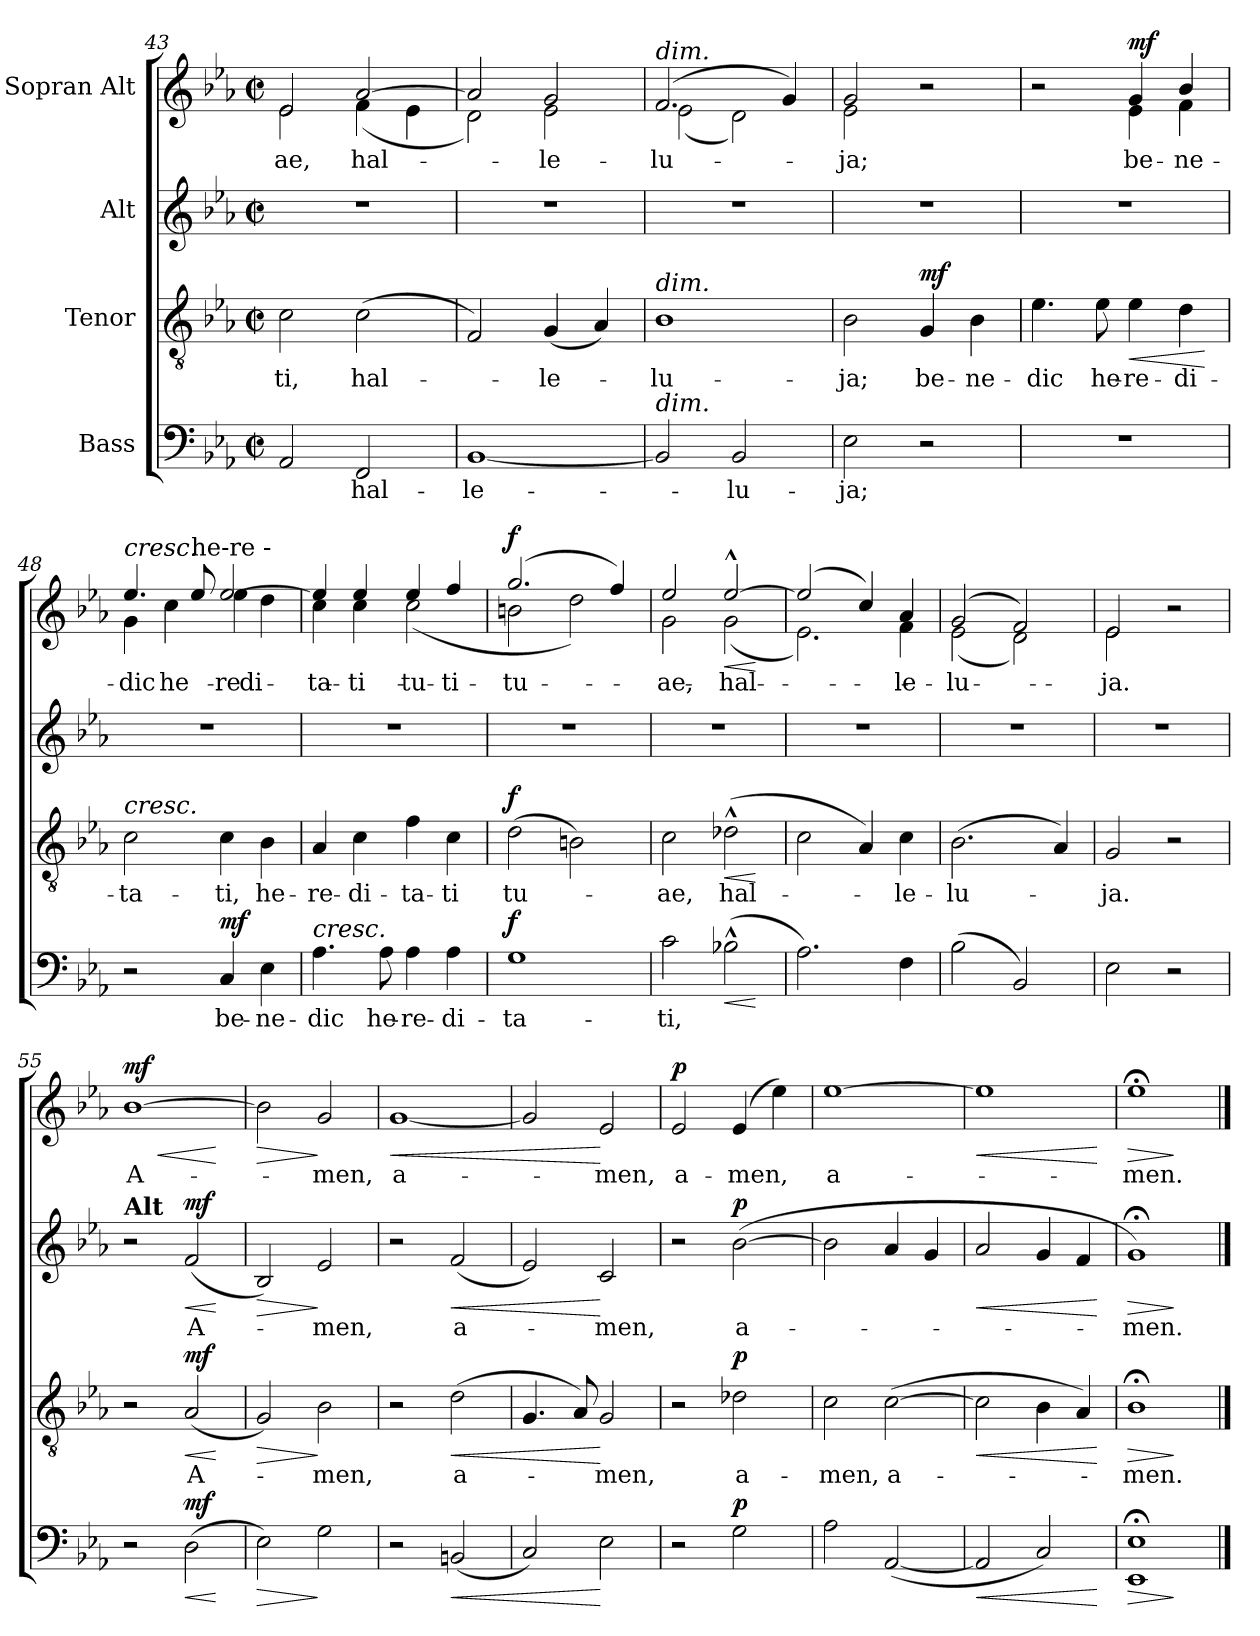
**kern	**text	**dynam	**kern	**text	**dynam	**kern	**text	**dynam	**kern	**text	**dynam
*part4	*part4	*part4	*part3	*part3	*part3	*part2	*part2	*part2	*part1	*part1	*part1
*staff4	*staff4	*staff4	*staff3	*staff3	*staff3	*staff2	*staff2	*staff2	*staff1	*staff1	*staff1
*I"Bass	*	*	*I"Tenor	*	*	*I"Alt	*	*	*I"Sopran Alt	*	*
*clefF4	*	*	*clefGv2	*	*	*clefG2	*	*	*clefG2	*	*
*k[b-e-a-]	*	*	*k[b-e-a-]	*	*	*k[b-e-a-]	*	*	*k[b-e-a-]	*	*
*M2/2	*	*	*M2/2	*	*	*M2/2	*	*	*M2/2	*	*
*met(c|)	*	*	*met(c|)	*	*	*met(c|)	*	*	*met(c|)	*	*
=43	=43	=43	=43	=43	=43	=43	=43	=43	=43	=43	=43
*	*	*	*	*	*	*	*	*	*^	*	*
2AA-/	.	.	2c\	-ti,	.	1r	.	.	2e-/	2e-\	-ae,	.
2FF/	hal-	.	(2c\	hal-	.	.	.	.	[2a-/	(4f\	hal-	.
.	.	.	.	.	.	.	.	.	.	4e-\	.	.
=44	=44	=44	=44	=44	=44	=44	=44	=44	=44	=44	=44	=44
[1BB-	-le-	.	2F/)	.	.	1r	.	.	2a-/]	2d\)	.	.
.	.	.	(4G/	-le-	.	.	.	.	2g/	2e-\	-le-	.
.	.	.	4A-/)	.	.	.	.	.	.	.	.	.
=45	=45	=45	=45	=45	=45	=45	=45	=45	=45	=45	=45	=45
!	!	!	!	!	!	!	!	!	!LO:TX:a:i:t=dim.	!	!	!
!	!	!	!LO:TX:a:i:t=dim.	!	!	!	!	!	!	!	!	!
!LO:TX:a:i:t=dim.	!	!	!	!	!	!	!	!	!	!	!	!
2BB-/]	.	.	1B-	-lu-	.	1r	.	.	(2.f/	(2e-\	-lu-	.
2BB-/	-lu-	.	.	.	.	.	.	.	.	2d\)	.	.
.	.	.	.	.	.	.	.	.	4g/)	.	.	.
=46	=46	=46	=46	=46	=46	=46	=46	=46	=46	=46	=46	=46
2E-\	-ja;	.	2B-\	-ja;	.	1r	.	.	2g/	2e-\	-ja;	.
!	!	!	!	!	!LO:DY:a	!	!	!	!	!	!	!
2r	.	.	4G/	be-	mf	.	.	.	2r	2ryy	.	.
.	.	.	4B-\	-ne-	.	.	.	.	.	.	.	.
!!LO:LB:g=z	!!
=47	=47	=47	=47	=47	=47	=47	=47	=47	=47	=47	=47	=47
1r	.	.	4.e-\	-dic	.	1r	.	.	2r	2ryy	.	.
.	.	.	8e-\	he-	.	.	.	.	.	.	.	.
!	!	!	!	!	!LO:HP:b	!	!	!	!	!	!	!LO:DY:a
.	.	.	4e-\	-re-	<	.	.	.	4g/	4e-\	be-	mf
.	.	.	4d\	-di-	.	.	.	.	4b-/	4f\	-ne-	.
*	*	*	*	*	*	*	*	*	*v	*v	*	*
.	.	.	.	.	[	.	.	.	.	.	.
=48	=48	=48	=48	=48	=48	=48	=48	=48	=48	=48	=48
*	*	*	*	*	*	*	*	*	*^	*	*
!	!	!	!	!	!	!	!	!	!LO:TX:a:i:t=cresc.	!	!	!
!	!	!	!LO:TX:a:i:t=cresc.	!	!	!	!	!	!	!	!	!
2r	.	.	2c\	-ta-	.	1r	.	.	4.ee-/	4g\	-dic	.
.	.	.	.	.	.	.	.	.	.	4cc\	he-	.
!	!	!	!	!	!	!	!	!	!LO:TX:a:t=he-re   -	!	!	!
.	.	.	.	.	.	.	.	.	8ee-/	.	.	.
!	!	!LO:DY:a	!	!	!	!	!	!	!	!	!	!
4C/	be-	mf	4c\	-ti,	.	.	.	.	[2ee-/	4ee-\	-re-	.
4E-\	-ne-	.	4B-\	he-	.	.	.	.	.	4dd\	-di-	.
=49	=49	=49	=49	=49	=49	=49	=49	=49	=49	=49	=49	=49
!LO:TX:a:i:t=cresc.	!	!	!	!	!	!	!	!	!	!	!	!
4.A-\	-dic	.	4A-/	-re-	.	1r	.	.	4ee-/]	4cc\	-ta-	.
.	.	.	4c\	-di-	.	.	.	.	4ee-/	4cc\	-ti	.
8A-\	he-	.	.	.	.	.	.	.	.	.	.	.
4A-\	-re-	.	4f\	-ta-	.	.	.	.	4ee-/	(2cc\	tu-	.
4A-\	-di-	.	4c\	-ti	.	.	.	.	4ff/	.	-ti	.
=50	=50	=50	=50	=50	=50	=50	=50	=50	=50	=50	=50	=50
!	!	!LO:DY:a	!	!	!LO:DY:a	!	!	!	!	!	!	!LO:DY:a
1G	-ta-	f	(2d\	tu-	f	1r	.	.	(2.gg/	2bn\	tu-	f
.	.	.	2Bn\)	.	.	.	.	.	.	2dd\)	.	.
.	.	.	.	.	.	.	.	.	4ff/)	.	.	.
=51	=51	=51	=51	=51	=51	=51	=51	=51	=51	=51	=51	=51
2c\	-ti,	.	2c\	-ae,	.	1r	.	.	2ee-/	2g\	-ae,	.
!	!	!LO:HP:b	!	!	!LO:HP:b	!	!	!	!	!	!	!LO:HP:b
(2B-X^^\	.	<	(2d-X^^\	hal-	<	.	.	.	[2ee-^^/	(2g\	hal-	<
*	*	*	*	*	*	*	*	*	*v	*v	*	*
.	.	[	.	.	[	.	.	.	.	.	[
=52	=52	=52	=52	=52	=52	=52	=52	=52	=52	=52	=52
*	*	*	*	*	*	*	*	*	*^	*	*
2.A-\)	.	.	2c\	.	.	1r	.	.	(2ee-/]	2.e-\)	.	.
.	.	.	4A-/)	.	.	.	.	.	4cc/)	.	.	.
4F\	.	.	4c\	-le-	.	.	.	.	4a-/	4f\	-le-	.
=53	=53	=53	=53	=53	=53	=53	=53	=53	=53	=53	=53	=53
(2B-\	.	.	(2.B-\	-lu-	.	1r	.	.	(2g/	(2e-\	-lu-	.
2BB-/)	.	.	.	.	.	.	.	.	2f/)	2d\)	.	.
.	.	.	4A-/)	.	.	.	.	.	.	.	.	.
=54	=54	=54	=54	=54	=54	=54	=54	=54	=54	=54	=54	=54
2E-\	.	.	2G/	-ja.	.	1r	.	.	2e-/	2e-\	-ja.	.
2r	.	.	2r	.	.	.	.	.	2r	2ryy	.	.
!!LO:LB:g=z
=55	=55	=55	=55	=55	=55	=55	=55	=55	=55	=55	=55	=55
!	!	!	!	!	!	!	!	!	!LO:TX:a:B:t=Sopran	!	!	!
!	!	!	!	!	!	!LO:TX:a:B:t=Alt	!	!	!	!	!	!
!	!	!	!	!	!	!	!	!	!	!	!	!LO:HP:b
!	!	!	!	!	!	!	!	!	!	!	!	!LO:DY:n=1:a
*	*	*	*	*	*	*	*	*	*v	*v	*	*
2r	.	.	2r	.	.	2r	.	.	[1b-	A-	< mf
!	!	!LO:HP:b	!	!	!LO:HP:b	!	!	!LO:HP:b	!	!	!
!	!	!LO:DY:n=1:a	!	!	!LO:DY:n=1:a	!	!	!LO:DY:n=1:a	!	!	!
(2D\	.	< mf	(2A-/	A-	< mf	(2f/	A-	< mf	.	.	.
.	.	[	.	.	[	.	.	[	.	.	[
=56	=56	=56	=56	=56	=56	=56	=56	=56	=56	=56	=56
!	!	!LO:HP:b	!	!	!LO:HP:b	!	!	!LO:HP:b	!	!	!LO:HP:b
2E-\)	.	>	2G/)	.	>	2B-/)	.	>	2b-\]	.	>
2G\	.	]	2B-\	-men,	]	2e-/	-men,	]	2g/	-men,	]
=57	=57	=57	=57	=57	=57	=57	=57	=57	=57	=57	=57
!	!	!	!	!	!	!	!	!	!	!	!LO:HP:b
2r	.	.	2r	.	.	2r	.	.	[1g	a-	<
!	!	!LO:HP:b	!	!	!LO:HP:b	!	!	!LO:HP:b	!	!	!
(2BBn/	.	<	(2d\	a-	<	(2f/	a-	<	.	.	.
=58	=58	=58	=58	=58	=58	=58	=58	=58	=58	=58	=58
2C/)	.	.	4.G/	.	.	2e-/)	.	.	2g/]	.	.
.	.	.	8A-/)	.	.	.	.	.	.	.	.
2E-\	.	[	2G/	-men,	[	2c/	-men,	[	2e-/	-men,	[
=59	=59	=59	=59	=59	=59	=59	=59	=59	=59	=59	=59
!	!	!	!	!	!	!	!	!	!	!	!LO:DY:a
2r	.	.	2r	.	.	2r	.	.	2e-/	a-	p
!	!	!LO:DY:a	!	!	!LO:DY:a	!	!	!LO:DY:a	!	!	!
2G\	.	p	2d-X\	a-	p	([2b-\	a-	p	(4e-/	-men,	.
.	.	.	.	.	.	.	.	.	4ee-\)	.	.
=60	=60	=60	=60	=60	=60	=60	=60	=60	=60	=60	=60
2A-\	.	.	2c\	-men,	.	2b-\]	.	.	[1ee-	a-	.
([2AA-/	.	.	([2c\	a-	.	4a-/	.	.	.	.	.
.	.	.	.	.	.	4g/	.	.	.	.	.
=61	=61	=61	=61	=61	=61	=61	=61	=61	=61	=61	=61
!	!	!LO:HP:b	!	!	!LO:HP:b	!	!	!LO:HP:b	!	!	!LO:HP:b
2AA-/]	.	<	2c\]	.	<	2a-/	.	<	1ee-]	.	<
2C/)	.	.	4B-\	.	.	4g/	.	.	.	.	.
.	.	.	4A-/)	.	.	4f/	.	.	.	.	.
.	.	[	.	.	[	.	.	[	.	.	[
=62	=62	=62	=62	=62	=62	=62	=62	=62	=62	=62	=62
!	!	!LO:HP:b	!	!	!LO:HP:b	!	!	!LO:HP:b	!	!	!LO:HP:b
1EE-;< 1E-;<	.	>	1B-;<	-men.	>	1g;<)	-men.	>	1ee-;<	-men.	>
.	.	]	.	.	]	.	.	]	.	.	]
==	==	==	==	==	==	==	==	==	==	==	==
*-	*-	*-	*-	*-	*-	*-	*-	*-	*-	*-	*-
